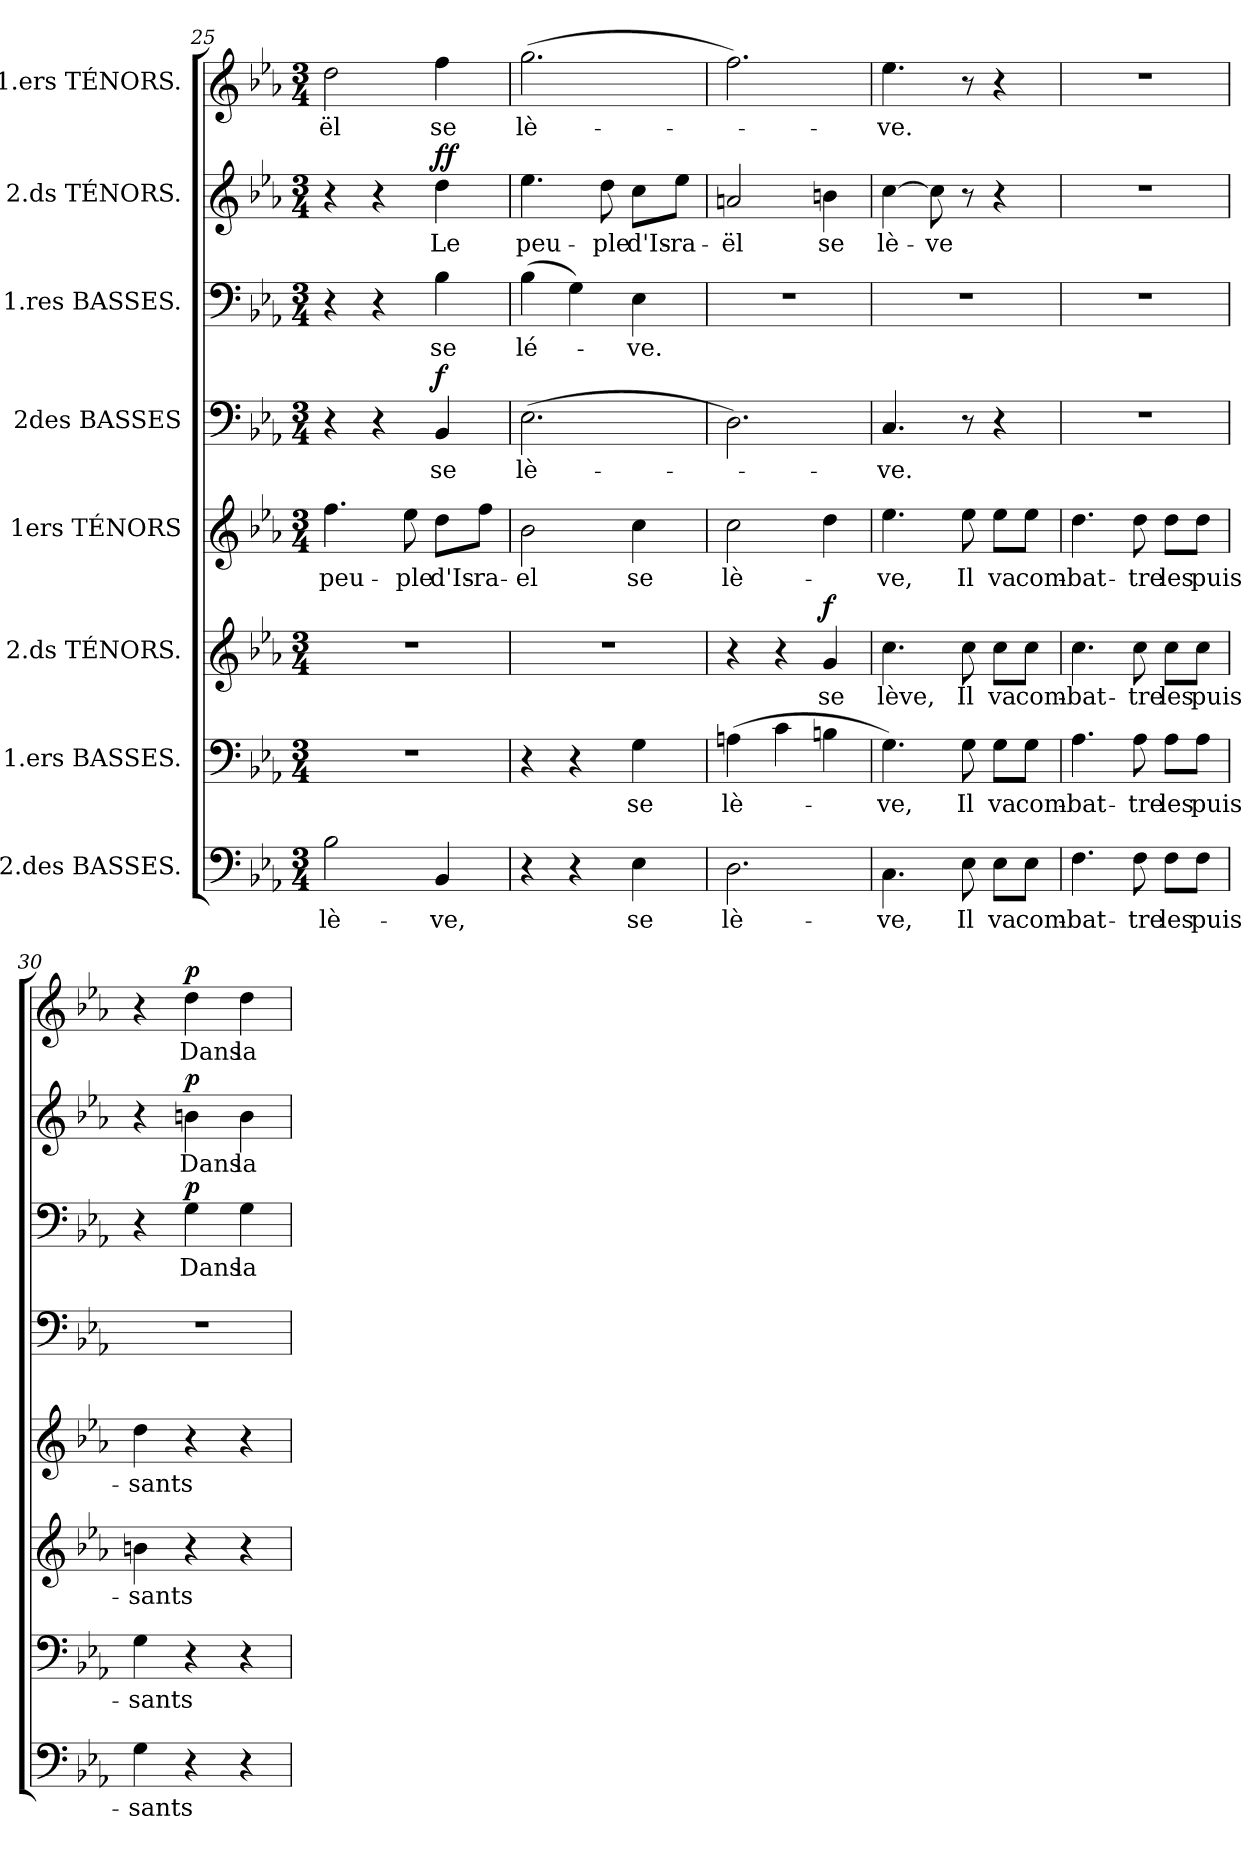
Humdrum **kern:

**kern	**text	**kern	**text	**kern	**text	**dynam	**kern	**text	**kern	**text	**dynam	**kern	**text	**dynam	**kern	**text	**dynam	**kern	**text	**dynam
*part8	*part8	*part7	*part7	*part6	*part6	*part6	*part5	*part5	*part4	*part4	*part4	*part3	*part3	*part3	*part2	*part2	*part2	*part1	*part1	*part1
*staff8	*staff8	*staff7	*staff7	*staff6	*staff6	*staff6	*staff5	*staff5	*staff4	*staff4	*staff4	*staff3	*staff3	*staff3	*staff2	*staff2	*staff2	*staff1	*staff1	*staff1
*I"2.des BASSES.	*	*I"1.ers BASSES.	*	*I"2.ds TÉNORS.	*	*	*I"1ers TÉNORS	*	*I"2des BASSES	*	*	*I"1.res BASSES.	*	*	*I"2.ds TÉNORS.	*	*	*I"1.ers TÉNORS.	*	*
*clefF4	*	*clefF4	*	*clefG2	*	*	*clefG2	*	*clefF4	*	*	*clefF4	*	*	*clefG2	*	*	*clefG2	*	*
*	*	*	*	*ITrd7c12	*	*	*ITrd7c12	*	*	*	*	*	*	*	*ITrd7c12	*	*	*ITrd7c12	*	*
*k[b-e-a-]	*	*k[b-e-a-]	*	*k[b-e-a-]	*	*	*k[b-e-a-]	*	*k[b-e-a-]	*	*	*k[b-e-a-]	*	*	*k[b-e-a-]	*	*	*k[b-e-a-]	*	*
*E-:	*	*E-:	*	*E-:	*	*	*E-:	*	*E-:	*	*	*E-:	*	*	*E-:	*	*	*E-:	*	*
*M3/4	*	*M3/4	*	*M3/4	*	*	*M3/4	*	*M3/4	*	*	*M3/4	*	*	*M3/4	*	*	*M3/4	*	*
=25	=25	=25	=25	=25	=25	=25	=25	=25	=25	=25	=25	=25	=25	=25	=25	=25	=25	=25	=25	=25
2B-\	lè-	2.r	.	2.r	.	.	4.f\	peu-	4r	.	.	4r	.	.	4r	.	.	2d\	-ël	.
.	.	.	.	.	.	.	.	.	4r	.	.	4r	.	.	4r	.	.	.	.	.
.	.	.	.	.	.	.	8e-\	-ple	.	.	.	.	.	.	.	.	.	.	.	.
4BB-/	-ve,	.	.	.	.	.	8d\L	d'Is-	4BB-/	se	f	4B-\	se	.	4d\	Le	f f	4f\	se	.
.	.	.	.	.	.	.	8f\J	-ra-	.	.	.	.	.	.	.	.	.	.	.	.
!!LO:LB:g=z
=26	=26	=26	=26	=26	=26	=26	=26	=26	=26	=26	=26	=26	=26	=26	=26	=26	=26	=26	=26	=26
4r	.	4r	.	2.r	.	.	2B-\	-el	(2.E-\	lè-	.	(4B-\	lé-	.	4.e-\	peu-	.	(2.g\	lè-	.
4r	.	4r	.	.	.	.	.	.	.	.	.	4G\)	.	.	.	.	.	.	.	.
.	.	.	.	.	.	.	.	.	.	.	.	.	.	.	8d\	-ple	.	.	.	.
4E-\	se	4G\	se	.	.	.	4c\	se	.	.	.	4E-\	-ve.	.	8c\L	d'Is-	.	.	.	.
.	.	.	.	.	.	.	.	.	.	.	.	.	.	.	8e-\J	-ra-	.	.	.	.
=27	=27	=27	=27	=27	=27	=27	=27	=27	=27	=27	=27	=27	=27	=27	=27	=27	=27	=27	=27	=27
2.D\	lè-	(4An\	lè-	4r	.	.	2c\	lè-	2.D\)	.	.	2.r	.	.	2An/	-ël	.	2.f\)	.	.
.	.	4c\	.	4r	.	.	.	.	.	.	.	.	.	.	.	.	.	.	.	.
.	.	4Bn\	.	4G/	se	f	4d\	.	.	.	.	.	.	.	4Bn\	se	.	.	.	.
=28	=28	=28	=28	=28	=28	=28	=28	=28	=28	=28	=28	=28	=28	=28	=28	=28	=28	=28	=28	=28
4.C\	-ve,	4.G\)	-ve,	4.c\	lève,	.	4.e-\	-ve,	4.C/	-ve.	.	2.r	.	.	[4c\	lè-	.	4.e-\	-ve.	.
.	.	.	.	.	.	.	.	.	.	.	.	.	.	.	8c\]	-ve	.	.	.	.
8E-\	Il	8G\	Il	8c\	Il	.	8e-\	Il	8r	.	.	.	.	.	8r	.	.	8r	.	.
8E-\L	va	8G\L	va	8c\L	va	.	8e-\L	va	4r	.	.	.	.	.	4r	.	.	4r	.	.
8E-\J	com-	8G\J	com-	8c\J	com-	.	8e-\J	com-	.	.	.	.	.	.	.	.	.	.	.	.
=29	=29	=29	=29	=29	=29	=29	=29	=29	=29	=29	=29	=29	=29	=29	=29	=29	=29	=29	=29	=29
4.F\	-bat-	4.A-\	-bat-	4.c\	-bat-	.	4.d\	-bat-	2.r	.	.	2.r	.	.	2.r	.	.	2.r	.	.
8F\	-tre	8A-\	-tre	8c\	-tre	.	8d\	-tre	.	.	.	.	.	.	.	.	.	.	.	.
8F\L	les	8A-\L	les	8c\L	les	.	8d\L	les	.	.	.	.	.	.	.	.	.	.	.	.
8F\J	puis-	8A-\J	puis-	8c\J	puis-	.	8d\J	puis-	.	.	.	.	.	.	.	.	.	.	.	.
=30	=30	=30	=30	=30	=30	=30	=30	=30	=30	=30	=30	=30	=30	=30	=30	=30	=30	=30	=30	=30
4G\	-sants	4G\	-sants	4Bn\	-sants	.	4d\	-sants	2.r	.	.	4r	.	.	4r	.	.	4r	.	.
4r	.	4r	.	4r	.	.	4r	.	.	.	.	4G\	Dans	p	4Bn\	Dans	p	4d\	Dans	p
4r	.	4r	.	4r	.	.	4r	.	.	.	.	4G\	la	.	4B\	la	.	4d\	la	.
=	=	=	=	=	=	=	=	=	=	=	=	=	=	=	=	=	=	=	=	=
*-	*-	*-	*-	*-	*-	*-	*-	*-	*-	*-	*-	*-	*-	*-	*-	*-	*-	*-	*-	*-
